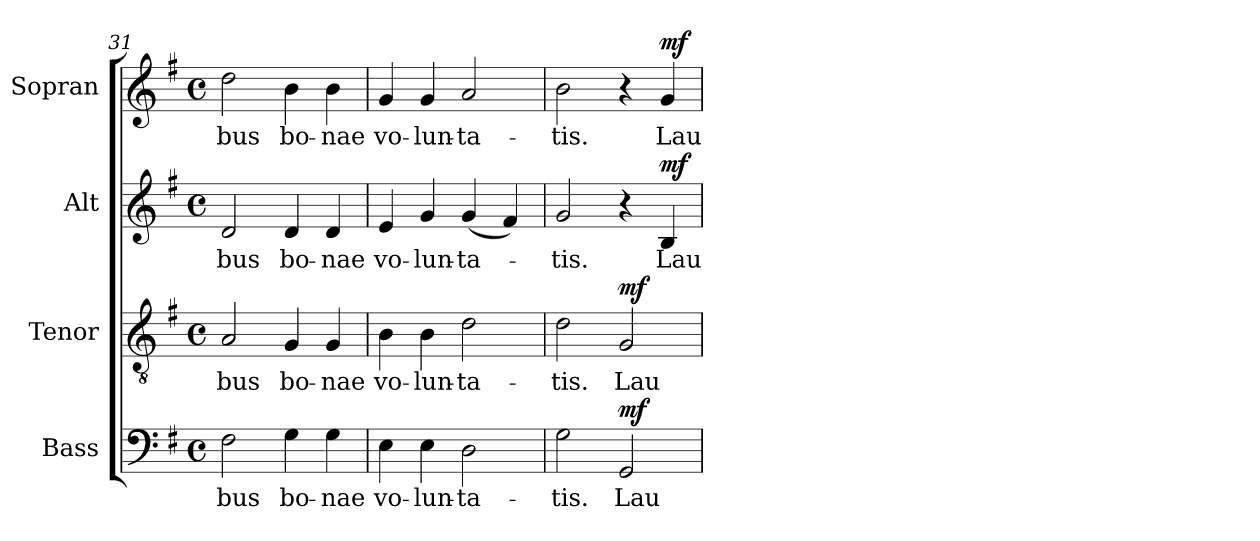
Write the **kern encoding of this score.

**kern	**text	**dynam	**kern	**text	**dynam	**kern	**text	**dynam	**kern	**text	**dynam
*part4	*part4	*part4	*part3	*part3	*part3	*part2	*part2	*part2	*part1	*part1	*part1
*staff4	*staff4	*staff4	*staff3	*staff3	*staff3	*staff2	*staff2	*staff2	*staff1	*staff1	*staff1
*I"Bass	*	*	*I"Tenor	*	*	*I"Alt	*	*	*I"Sopran	*	*
*I'B.	*	*	*I'T.	*	*	*I'A.	*	*	*I'S.	*	*
*clefF4	*	*	*clefGv2	*	*	*clefG2	*	*	*clefG2	*	*
*k[f#]	*	*	*k[f#]	*	*	*k[f#]	*	*	*k[f#]	*	*
*G:	*	*	*G:	*	*	*G:	*	*	*G:	*	*
*M4/4	*	*	*M4/4	*	*	*M4/4	*	*	*M4/4	*	*
*met(c)	*	*	*met(c)	*	*	*met(c)	*	*	*met(c)	*	*
=31	=31	=31	=31	=31	=31	=31	=31	=31	=31	=31	=31
!	!LO:LY:b	!	!	!LO:LY:b	!	!	!LO:LY:b	!	!	!LO:LY:b	!
2F#\	-bus	.	2A/	-bus	.	2d/	-bus	.	2dd\	-bus	.
!	!LO:LY:b	!	!	!LO:LY:b	!	!	!LO:LY:b	!	!	!LO:LY:b	!
4G\	bo-	.	4G/	bo-	.	4d/	bo-	.	4b\	bo-	.
!	!LO:LY:b	!	!	!LO:LY:b	!	!	!LO:LY:b	!	!	!LO:LY:b	!
4G\	-nae	.	4G/	-nae	.	4d/	-nae	.	4b\	-nae	.
=32	=32	=32	=32	=32	=32	=32	=32	=32	=32	=32	=32
!	!LO:LY:b	!	!	!LO:LY:b	!	!	!LO:LY:b	!	!	!LO:LY:b	!
4E\	vo-	.	4B\	vo-	.	4e/	vo-	.	4g/	vo-	.
!	!LO:LY:b	!	!	!LO:LY:b	!	!	!LO:LY:b	!	!	!LO:LY:b	!
4E\	-lun-	.	4B\	-lun-	.	4g/	-lun-	.	4g/	-lun-	.
!	!LO:LY:b	!	!	!LO:LY:b	!	!	!LO:LY:b	!	!	!LO:LY:b	!
2D\	-ta-	.	2d\	-ta-	.	(<4g/	-ta-	.	2a/	-ta-	.
.	.	.	.	.	.	4f#/)	.	.	.	.	.
=33	=33	=33	=33	=33	=33	=33	=33	=33	=33	=33	=33
!	!LO:LY:b	!	!	!LO:LY:b	!	!	!LO:LY:b	!	!	!LO:LY:b	!
2G\	-tis.	.	2d\	-tis.	.	2g/	-tis.	.	2b\	-tis.	.
!	!LO:LY:b	!LO:DY:a	!	!LO:LY:b	!LO:DY:a	!	!	!	!	!	!
2GG/	Lau-	mf	2G/	Lau-	mf	4r	.	.	4r	.	.
!	!	!	!	!	!	!	!LO:LY:b	!LO:DY:a	!	!LO:LY:b	!LO:DY:a
.	.	.	.	.	.	4B/	Lau-	mf	4g/	Lau-	mf
=	=	=	=	=	=	=	=	=	=	=	=
*-	*-	*-	*-	*-	*-	*-	*-	*-	*-	*-	*-
